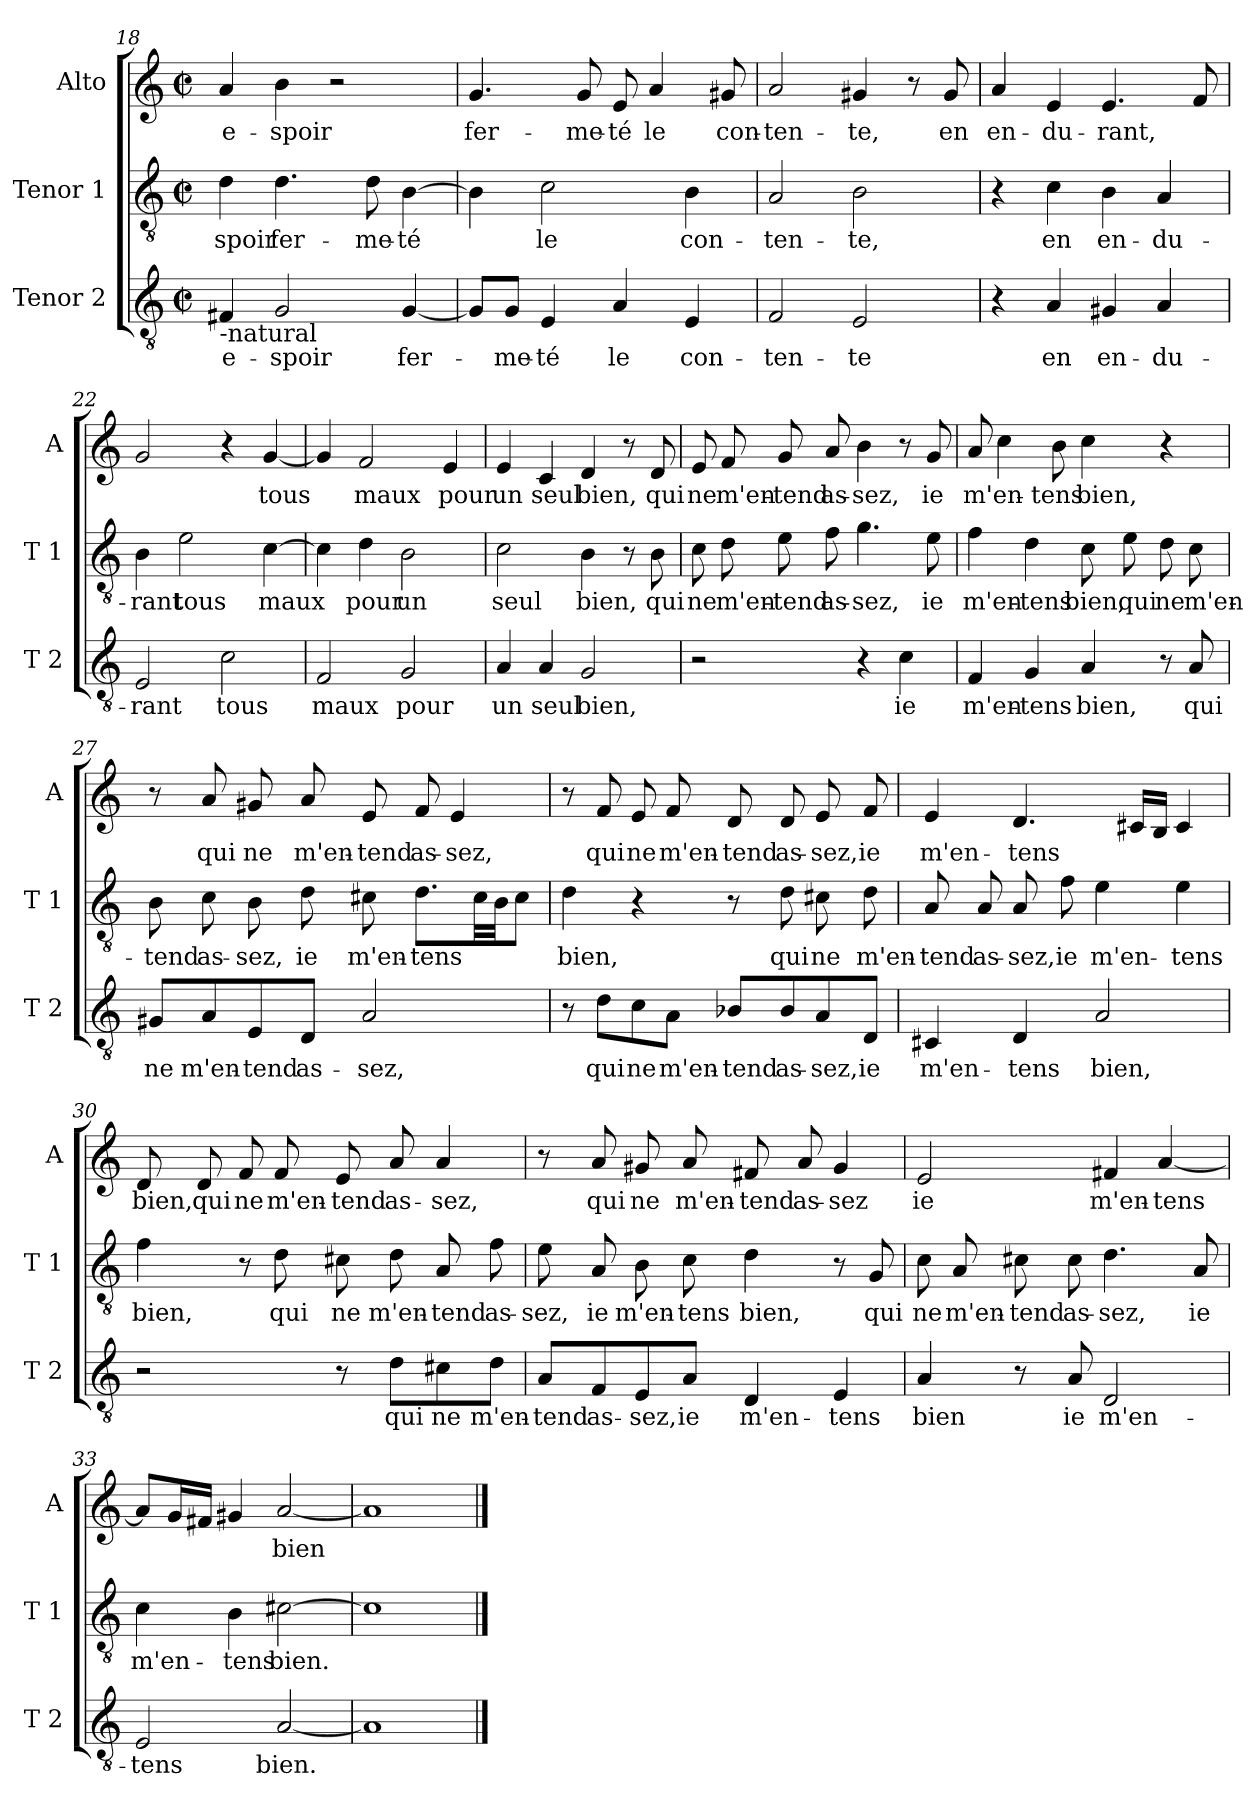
**kern	**text	**kern	**text	**kern	**text
*part3	*part3	*part2	*part2	*part1	*part1
*staff3	*staff3	*staff2	*staff2	*staff1	*staff1
*I"Tenor 2	*	*I"Tenor 1	*	*I"Alto	*
*I'T 2	*	*I'T 1	*	*I'A	*
*clefGv2	*	*clefGv2	*	*clefG2	*
*k[]	*	*k[]	*	*k[]	*
*C:	*	*C:	*	*C:	*
*M2/2	*	*M2/2	*	*M2/2	*
*met(c|)	*	*met(c|)	*	*met(c|)	*
=18	=18	=18	=18	=18	=18
!LO:TX:b:t=-natural	!	!	!	!	!
!	!LO:LY:b	!	!LO:LY:b	!	!LO:LY:b
4F#X/	e-	4d\	-spoir	4a/	e-
!	!LO:LY:b	!	!LO:LY:b	!	!LO:LY:b
2G/	-spoir	4.d\	fer-	4b\	-spoir
.	.	.	.	2r	.
!	!	!	!LO:LY:b	!	!
.	.	8d\	-me-	.	.
!	!LO:LY:b	!	!LO:LY:b	!	!
[4G/	fer-	[4B\	-té	.	.
=19	=19	=19	=19	=19	=19
!	!	!	!	!	!LO:LY:b
8G/L]	.	4B\]	.	4.g/	fer-
!	!LO:LY:b	!	!	!	!
8G/J	-me-	.	.	.	.
!	!LO:LY:b	!	!LO:LY:b	!	!
4E/	-té	2c\	le	.	.
!	!	!	!	!	!LO:LY:b
.	.	.	.	8g/	-me-
!	!LO:LY:b	!	!	!	!LO:LY:b
4A/	le	.	.	8e/	-té
!	!	!	!	!	!LO:LY:b
.	.	.	.	4a/	le
!	!LO:LY:b	!	!LO:LY:b	!	!
4E/	con-	4B\	con-	.	.
!	!	!	!	!	!LO:LY:b
.	.	.	.	8g#X/	con-
!!LO:LB:g=z
=20	=20	=20	=20	=20	=20
!	!LO:LY:b	!	!LO:LY:b	!	!LO:LY:b
2F/	-ten-	2A/	-ten-	2a/	-ten-
!	!LO:LY:b	!	!LO:LY:b	!	!LO:LY:b
2E/	-te	2B\	-te,	4g#X/	-te,
.	.	.	.	8r	.
!	!	!	!	!	!LO:LY:b
.	.	.	.	8g#/	en
=21	=21	=21	=21	=21	=21
!	!	!	!	!	!LO:LY:b
4r	.	4r	.	4a/	en-
!	!LO:LY:b	!	!LO:LY:b	!	!LO:LY:b
4A/	en	4c\	en	4e/	-du-
!	!LO:LY:b	!	!LO:LY:b	!	!LO:LY:b
4G#X/	en-	4B\	en-	4.e/	-rant,
!	!LO:LY:b	!	!LO:LY:b	!	!
4A/	-du-	4A/	-du-	.	.
.	.	.	.	8f/	.
=22	=22	=22	=22	=22	=22
!	!LO:LY:b	!	!LO:LY:b	!	!
2E/	-rant	4B\	-rant	2g/	.
!	!	!	!LO:LY:b	!	!
.	.	2e\	tous	.	.
!	!LO:LY:b	!	!	!	!
2c\	tous	.	.	4r	.
!	!	!	!LO:LY:b	!	!LO:LY:b
.	.	[4c\	maux	[4g/	tous
=23	=23	=23	=23	=23	=23
!	!LO:LY:b	!	!	!	!
2F/	maux	4c\]	.	4g/]	.
!	!	!	!LO:LY:b	!	!LO:LY:b
.	.	4d\	pour	2f/	maux
!	!LO:LY:b	!	!LO:LY:b	!	!
2G/	pour	2B\	un	.	.
!	!	!	!	!	!LO:LY:b
.	.	.	.	4e/	pour
=24	=24	=24	=24	=24	=24
!	!LO:LY:b	!	!LO:LY:b	!	!LO:LY:b
4A/	un	2c\	seul	4e/	un
!	!LO:LY:b	!	!	!	!LO:LY:b
4A/	seul	.	.	4c/	seul
!	!LO:LY:b	!	!LO:LY:b	!	!LO:LY:b
2G/	bien,	4B\	bien,	4d/	bien,
.	.	8r	.	8r	.
!	!	!	!LO:LY:b	!	!LO:LY:b
.	.	8B\	qui	8d/	qui
!!LO:LB:g=z
=25	=25	=25	=25	=25	=25
!	!	!	!LO:LY:b	!	!LO:LY:b
2r	.	8c\	ne	8e/	ne
!	!	!	!LO:LY:b	!	!LO:LY:b
.	.	8d\	m'en-	8f/	m'en-
!	!	!	!LO:LY:b	!	!LO:LY:b
.	.	8e\	-tend	8g/	-tend
!	!	!	!LO:LY:b	!	!LO:LY:b
.	.	8f\	as-	8a/	as-
!	!	!	!LO:LY:b	!	!LO:LY:b
4r	.	4.g\	-sez,	4b\	-sez,
!	!LO:LY:b	!	!	!	!
4c\	ie	.	.	8r	.
!	!	!	!LO:LY:b	!	!LO:LY:b
.	.	8e\	ie	8g/	ie
=26	=26	=26	=26	=26	=26
!	!LO:LY:b	!	!LO:LY:b	!	!LO:LY:b
4F/	m'en-	4f\	m'en-	8a/	m'en-
.	.	.	.	4cc\	.
!	!LO:LY:b	!	!LO:LY:b	!	!
4G/	-tens	4d\	-tens	.	.
!	!	!	!	!	!LO:LY:b
.	.	.	.	8b\	-tens
!	!LO:LY:b	!	!LO:LY:b	!	!LO:LY:b
4A/	bien,	8c\	bien,	4cc\	bien,
!	!	!	!LO:LY:b	!	!
.	.	8e\	qui	.	.
!	!	!	!LO:LY:b	!	!
8r	.	8d\	ne	4r	.
!	!LO:LY:b	!	!LO:LY:b	!	!
8A/	qui	8c\	m'en-	.	.
=27	=27	=27	=27	=27	=27
!	!LO:LY:b	!	!LO:LY:b	!	!
8G#X/L	ne	8B\	-tend	8r	.
!	!LO:LY:b	!	!LO:LY:b	!	!LO:LY:b
8A/	m'en-	8c\	as-	8a/	qui
!	!LO:LY:b	!	!LO:LY:b	!	!LO:LY:b
8E/	-tend	8B\	-sez,	8g#X/	ne
!	!LO:LY:b	!	!LO:LY:b	!	!LO:LY:b
8D/J	as-	8d\	ie	8a/	m'en-
!	!LO:LY:b	!	!LO:LY:b	!	!LO:LY:b
2A/	-sez,	8c#X\	m'en-	8e/	-tend
!	!	!	!LO:LY:b	!	!LO:LY:b
.	.	8.d\L	-tens	8f/	as-
!	!	!	!	!	!LO:LY:b
.	.	.	.	4e/	-sez,
.	.	32c#\LL	.	.	.
.	.	32B\JJ	.	.	.
.	.	8c#\J	.	.	.
!!LO:PB:g=z
=28	=28	=28	=28	=28	=28
!	!	!	!LO:LY:b	!	!
8r	.	4d\	bien,	8r	.
!	!LO:LY:b	!	!	!	!LO:LY:b
8d\L	qui	.	.	8f/	qui
!	!LO:LY:b	!	!	!	!LO:LY:b
8c\	ne	4r	.	8e/	ne
!	!LO:LY:b	!	!	!	!LO:LY:b
8A\J	m'en-	.	.	8f/	m'en-
!	!LO:LY:b	!	!	!	!LO:LY:b
8B-X/L	-tend	8r	.	8d/	-tend
!	!LO:LY:b	!	!LO:LY:b	!	!LO:LY:b
8B-/	as-	8d\	qui	8d/	as-
!	!LO:LY:b	!	!LO:LY:b	!	!LO:LY:b
8A/	-sez,	8c#X\	ne	8e/	-sez,
!	!LO:LY:b	!	!LO:LY:b	!	!LO:LY:b
8D/J	ie	8d\	m'en-	8f/	ie
=29	=29	=29	=29	=29	=29
!	!LO:LY:b	!	!LO:LY:b	!	!LO:LY:b
4C#X/	m'en-	8A/	-tend	4e/	m'en-
!	!	!	!LO:LY:b	!	!
.	.	8A/	as-	.	.
!	!LO:LY:b	!	!LO:LY:b	!	!LO:LY:b
4D/	-tens	8A/	-sez,	4.d/	-tens
!	!	!	!LO:LY:b	!	!
.	.	8f\	ie	.	.
!	!LO:LY:b	!	!LO:LY:b	!	!
2A/	bien,	4e\	m'en-	.	.
.	.	.	.	16c#X/LL	.
.	.	.	.	16B/JJ	.
!	!	!	!LO:LY:b	!	!
.	.	4e\	-tens	4c#/	.
=30	=30	=30	=30	=30	=30
!	!	!	!LO:LY:b	!	!LO:LY:b
2r	.	4f\	bien,	8d/	bien,
!	!	!	!	!	!LO:LY:b
.	.	.	.	8d/	qui
!	!	!	!	!	!LO:LY:b
.	.	8r	.	8f/	ne
!	!	!	!LO:LY:b	!	!LO:LY:b
.	.	8d\	qui	8f/	m'en-
!	!	!	!LO:LY:b	!	!LO:LY:b
8r	.	8c#X\	ne	8e/	-tend
!	!LO:LY:b	!	!LO:LY:b	!	!LO:LY:b
8d\L	qui	8d\	m'en-	8a/	as-
!	!LO:LY:b	!	!LO:LY:b	!	!LO:LY:b
8c#X\	ne	8A/	-tend	4a/	-sez,
!	!LO:LY:b	!	!LO:LY:b	!	!
8d\J	m'en-	8f\	as-	.	.
!!LO:LB:g=z
=31	=31	=31	=31	=31	=31
!	!LO:LY:b	!	!LO:LY:b	!	!
8A/L	-tend	8e\	-sez,	8r	.
!	!LO:LY:b	!	!LO:LY:b	!	!LO:LY:b
8F/	as-	8A/	ie	8a/	qui
!	!LO:LY:b	!	!LO:LY:b	!	!LO:LY:b
8E/	-sez,	8B\	m'en-	8g#X/	ne
!	!LO:LY:b	!	!LO:LY:b	!	!LO:LY:b
8A/J	ie	8c\	-tens	8a/	m'en-
!	!LO:LY:b	!	!LO:LY:b	!	!LO:LY:b
4D/	m'en-	4d\	bien,	8f#X/	-tend
!	!	!	!	!	!LO:LY:b
.	.	.	.	8a/	as-
!	!LO:LY:b	!	!	!	!LO:LY:b
4E/	-tens	8r	.	4g#/	-sez
!	!	!	!LO:LY:b	!	!
.	.	8G/	qui	.	.
=32	=32	=32	=32	=32	=32
!	!LO:LY:b	!	!LO:LY:b	!	!LO:LY:b
4A/	bien	8c\	ne	2e/	ie
!	!	!	!LO:LY:b	!	!
.	.	8A/	m'en-	.	.
!	!	!	!LO:LY:b	!	!
8r	.	8c#X\	-tend	.	.
!	!LO:LY:b	!	!LO:LY:b	!	!
8A/	ie	8c#\	as-	.	.
!	!LO:LY:b	!	!LO:LY:b	!	!LO:LY:b
2D/	m'en-	4.d\	-sez,	4f#X/	m'en-
!	!	!	!	!	!LO:LY:b
.	.	.	.	[4a/	-tens
!	!	!	!LO:LY:b	!	!
.	.	8A/	ie	.	.
=33	=33	=33	=33	=33	=33
!	!LO:LY:b	!	!LO:LY:b	!	!
2E/	-tens	4c\	m'en-	8a/L]	.
.	.	.	.	16g/L	.
.	.	.	.	16f#X/JJ	.
!	!	!	!LO:LY:b	!	!
.	.	4B\	-tens	4g#X/	.
!	!LO:LY:b	!	!LO:LY:b	!	!LO:LY:b
[2A/	bien.	[2c#X\	bien.	[2a/	bien
=34	=34	=34	=34	=34	=34
1A]	.	1c#]	.	1a]	.
==	==	==	==	==	==
*-	*-	*-	*-	*-	*-
